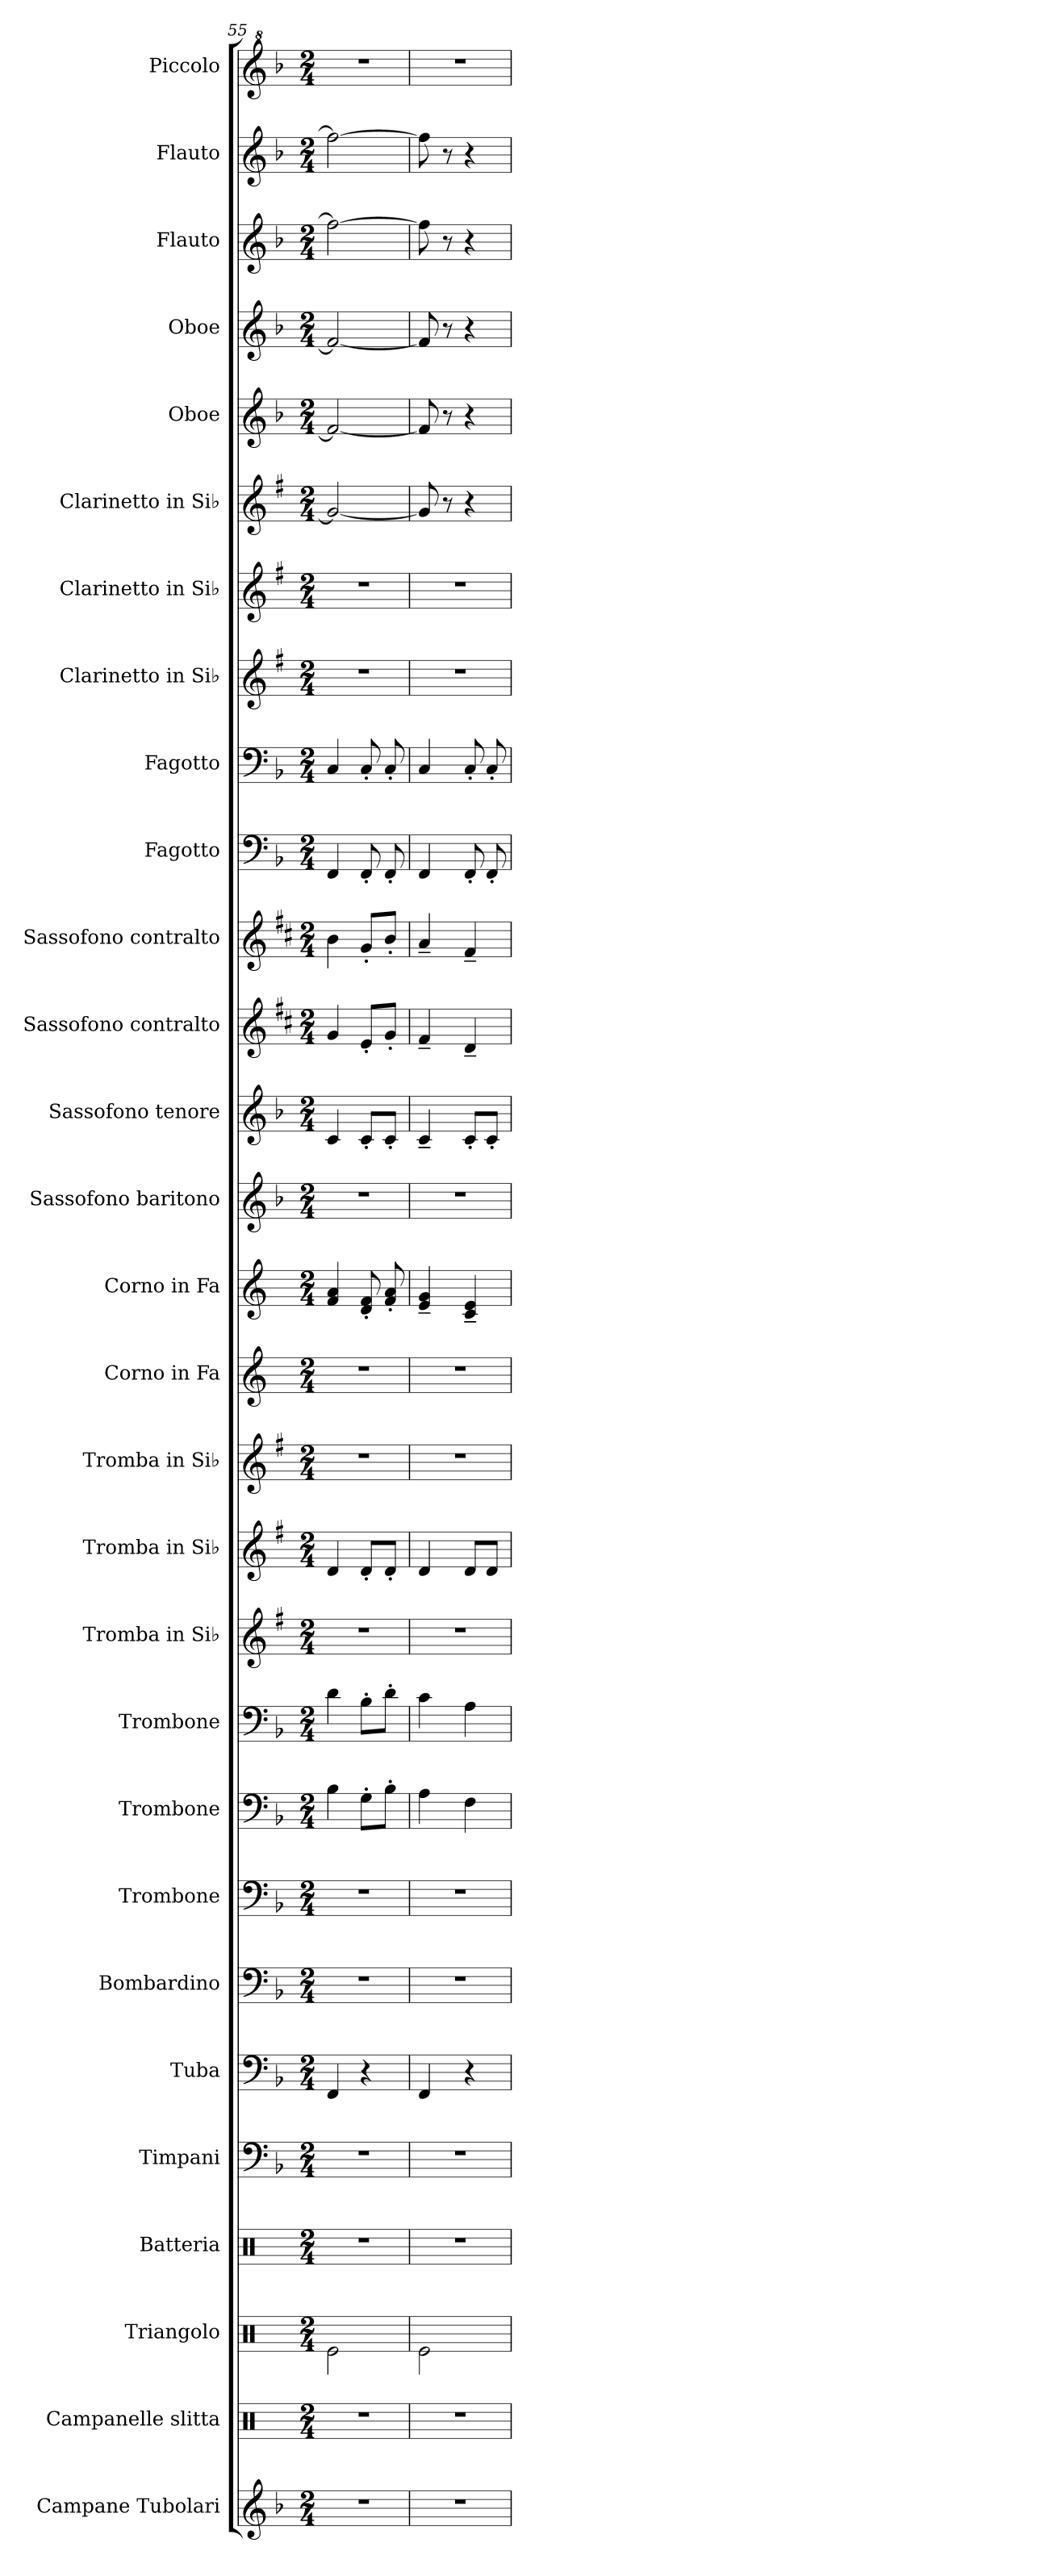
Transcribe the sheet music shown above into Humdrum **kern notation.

**kern	**kern	**kern	**kern	**kern	**kern	**kern	**kern	**kern	**kern	**kern	**kern	**kern	**kern	**kern	**kern	**kern	**kern	**kern	**kern	**kern	**kern	**kern	**kern	**kern	**kern	**kern	**kern	**kern
*part29	*part28	*part27	*part26	*part25	*part24	*part23	*part22	*part21	*part20	*part19	*part18	*part17	*part16	*part15	*part14	*part13	*part12	*part11	*part10	*part9	*part8	*part7	*part6	*part5	*part4	*part3	*part2	*part1
*staff29	*staff28	*staff27	*staff26	*staff25	*staff24	*staff23	*staff22	*staff21	*staff20	*staff19	*staff18	*staff17	*staff16	*staff15	*staff14	*staff13	*staff12	*staff11	*staff10	*staff9	*staff8	*staff7	*staff6	*staff5	*staff4	*staff3	*staff2	*staff1
*I"Campane Tubolari	*I"Campanelle slitta	*I"Triangolo	*I"Batteria	*I"Timpani	*I"Tuba	*I"Bombardino	*I"Trombone	*I"Trombone	*I"Trombone	*I"Tromba in Si♭	*I"Tromba in Si♭	*I"Tromba in Si♭	*I"Corno in Fa	*I"Corno in Fa	*I"Sassofono baritono	*I"Sassofono tenore	*I"Sassofono contralto	*I"Sassofono contralto	*I"Fagotto	*I"Fagotto	*I"Clarinetto in Si♭	*I"Clarinetto in Si♭	*I"Clarinetto in Si♭	*I"Oboe	*I"Oboe	*I"Flauto	*I"Flauto	*I"Piccolo
*I'Camp. tb.	*	*I'Triang.	*I'Batt.	*I'Timp.	*I'Tba.	*	*I'Tbn.	*I'Tbn.	*I'Tbn.	*I'Tr. Si♭	*I'Tr. Si♭	*I'Tr. Si♭	*I'Cor. Fa	*I'Cor. Fa	*	*	*	*	*I'Fag.	*I'Fag.	*I'Cl. Si♭	*I'Cl. Si♭	*I'Cl. Si♭	*I'Ob.	*I'Ob.	*I'Fl.	*I'Fl.	*
*clefG2	*clefX	*clefX	*clefX	*clefF4	*clefF4	*clefF4	*clefF4	*clefF4	*clefF4	*clefG2	*clefG2	*clefG2	*clefG2	*clefG2	*clefG2	*clefG2	*clefG2	*clefG2	*clefF4	*clefF4	*clefG2	*clefG2	*clefG2	*clefG2	*clefG2	*clefG2	*clefG2	*clefG^2
*	*	*	*	*	*	*	*	*	*	*ITrd1c2	*ITrd1c2	*ITrd1c2	*ITrd4c7	*ITrd4c7	*ITrd12c21	*ITrd8c14	*ITrd5c9	*ITrd5c9	*	*	*ITrd1c2	*ITrd1c2	*ITrd1c2	*	*	*	*	*ITrd-7c-12
*k[b-]	*k[]	*k[]	*k[]	*k[b-]	*k[b-]	*k[b-]	*k[b-]	*k[b-]	*k[b-]	*k[b-]	*k[b-]	*k[b-]	*k[b-]	*k[b-]	*k[b-]	*k[b-]	*k[b-]	*k[b-]	*k[b-]	*k[b-]	*k[b-]	*k[b-]	*k[b-]	*k[b-]	*k[b-]	*k[b-]	*k[b-]	*k[b-]
*M2/4	*M2/4	*M2/4	*M2/4	*M2/4	*M2/4	*M2/4	*M2/4	*M2/4	*M2/4	*M2/4	*M2/4	*M2/4	*M2/4	*M2/4	*M2/4	*M2/4	*M2/4	*M2/4	*M2/4	*M2/4	*M2/4	*M2/4	*M2/4	*M2/4	*M2/4	*M2/4	*M2/4	*M2/4
=55	=55	=55	=55	=55	=55	=55	=55	=55	=55	=55	=55	=55	=55	=55	=55	=55	=55	=55	=55	=55	=55	=55	=55	=55	=55	=55	=55	=55
2r	2r	2Re\	2r	2r	4FF/	2r	2r	4B-\	4d\	2r	4c/	2r	2r	4B-/ 4d/	2r	4C/	4B-/	4d\	4FF/	4C/	2r	2r	2f/_	2f/_	2f/_	2ff\_	2ff\_	2r
.	.	.	.	.	4r	.	.	8G'\L	8B-'\L	.	8c'/L	.	.	8G/' 8B-/'	.	8C'/L	8G'/L	8B-'/L	8FF'/	8C'/	.	.	.	.	.	.	.	.
.	.	.	.	.	.	.	.	8B-'\J	8d'\J	.	8c'/J	.	.	8B-/' 8d/'	.	8C'/J	8B-'/J	8d'/J	8FF'/	8C'/	.	.	.	.	.	.	.	.
=56	=56	=56	=56	=56	=56	=56	=56	=56	=56	=56	=56	=56	=56	=56	=56	=56	=56	=56	=56	=56	=56	=56	=56	=56	=56	=56	=56	=56
2r	2r	2Re\	2r	2r	4FF/	2r	2r	4A\	4c\	2r	4c/	2r	2r	4A/~ 4c/~	2r	4C~/	4A~/	4c~/	4FF/	4C/	2r	2r	8f/]	8f/]	8f/]	8ff\]	8ff\]	2r
.	.	.	.	.	.	.	.	.	.	.	.	.	.	.	.	.	.	.	.	.	.	.	8r	8r	8r	8r	8r	.
.	.	.	.	.	4r	.	.	4F\	4A\	.	8c/L	.	.	4F/~ 4A/~	.	8C'/L	4F~/	4A~/	8FF'/	8C'/	.	.	4r	4r	4r	4r	4r	.
.	.	.	.	.	.	.	.	.	.	.	8c/J	.	.	.	.	8C'/J	.	.	8FF'/	8C'/	.	.	.	.	.	.	.	.
=	=	=	=	=	=	=	=	=	=	=	=	=	=	=	=	=	=	=	=	=	=	=	=	=	=	=	=	=
*-	*-	*-	*-	*-	*-	*-	*-	*-	*-	*-	*-	*-	*-	*-	*-	*-	*-	*-	*-	*-	*-	*-	*-	*-	*-	*-	*-	*-
